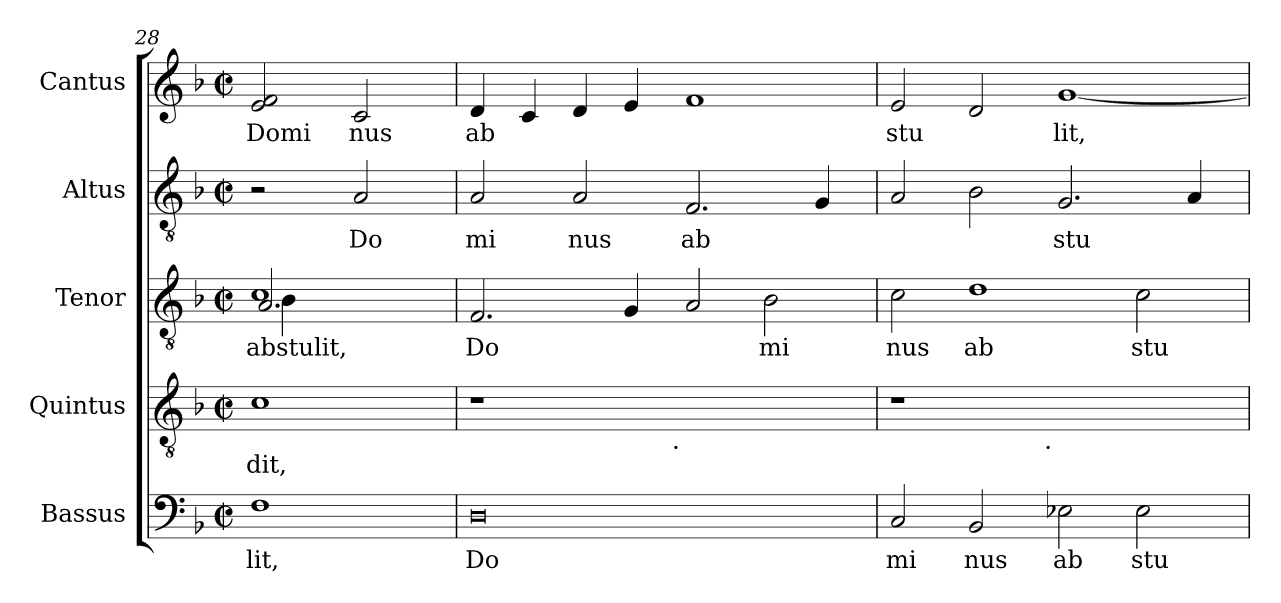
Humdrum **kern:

**kern	**text	**kern	**text	**kern	**text	**kern	**text	**kern	**text
*part5	*part5	*part4	*part4	*part3	*part3	*part2	*part2	*part1	*part1
*staff5	*staff5	*staff4	*staff4	*staff3	*staff3	*staff2	*staff2	*staff1	*staff1
*I"Bassus	*	*I"Quintus	*	*I"Tenor	*	*I"Altus	*	*I"Cantus	*
*clefF4	*	*clefGv2	*	*clefGv2	*	*clefGv2	*	*clefG2	*
*k[b-]	*	*k[b-]	*	*k[b-]	*	*k[b-]	*	*k[b-]	*
*F:	*	*F:	*	*F:	*	*F:	*	*F:	*
*M2/2	*	*M2/2	*	*M2/2	*	*M2/2	*	*M2/2	*
*met(c|)	*	*met(c|)	*	*met(c|)	*	*met(c|)	*	*met(c|)	*
=28	=28	=28	=28	=28	=28	=28	=28	=28	=28
!	!LO:LY:b:cj	!	!LO:LY:b:cj	!	!LO:LY:b:cj	!	!	!	!LO:LY:b:cj
*	*	*	*	*^	*	*	*	*	*
*	*	*	*	*	*^	*	*	*	*	*
1F	lit,	1c	-dit,	1c	2.A/	4B-\	abstulit,	2r	.	2f/ 2e/	Domi
.	.	.	.	.	.	2.ryy	.	.	.	.	.
!	!	!	!	!	!	!	!	!	!LO:LY:b:cj	!	!LO:LY:b:cj
.	.	.	.	.	.	.	.	2A/	Do	2c/	nus
.	.	.	.	.	4ryy	.	.	.	.	.	.
*	*	*	*	*	*v	*v	*	*	*	*	*
=29	=29	=29	=29	=29	=29	=29	=29	=29	=29	=29
!	!LO:LY:b:cj	!	!	!	!	!LO:LY:b:cj	!	!LO:LY:b:cj	!	!LO:LY:b:cj
*	*	*^	*	*v	*v	*	*	*	*	*
0D	Do	1r	2ryy	.	2.F/	Do	2A/	mi	4d/	ab
!	!	!	!	!	!	!	!	!	!	!LO:LY:b:cj
.	.	.	.	.	.	.	.	.	4c/	.
!	!	!	!	!	!	!	!	!LO:LY:b:cj	!	!LO:LY:b:cj
.	.	.	4...ryy	.	.	.	2A/	nus	4d/	.
!	!	!	!	!	!	!LO:LY:b:cj	!	!	!	!LO:LY:b:cj
.	.	.	.	.	4G/	.	.	.	4e/	.
!	!	!	!LO:TX:b:t=.	!	!	!	!	!	!	!
.	.	.	1ryy	.	.	.	.	.	.	.
!	!	!	!	!	!	!LO:LY:b:cj	!	!LO:LY:b:cj	!	!LO:LY:b:cj
.	.	1ryy	.	.	2A/	.	2.F/	ab	1f	.
!	!	!	!	!	!	!LO:LY:b:cj	!	!	!	!
.	.	.	.	.	2B-\	mi	.	.	.	.
!	!	!	!	!	!	!	!	!LO:LY:b:cj	!	!
.	.	.	.	.	.	.	4G/	.	.	.
.	.	.	32ryy	.	.	.	.	.	.	.
=30	=30	=30	=30	=30	=30	=30	=30	=30	=30	=30
!	!LO:LY:b:cj	!	!	!	!	!LO:LY:b:cj	!	!LO:LY:b:cj	!	!LO:LY:b:cj
2C/	mi	1r	2ryy	.	2c\	nus	2A/	.	2e/	stu
!	!LO:LY:b:cj	!	!	!	!	!LO:LY:b:cj	!	!LO:LY:b:cj	!	!LO:LY:b:cj
2BB-/	nus	.	4...ryy	.	1d	ab	2B-\	.	2d/	.
!	!	!	!LO:TX:b:t=.	!	!	!	!	!	!	!
.	.	.	1ryy	.	.	.	.	.	.	.
!	!LO:LY:b:cj	!	!	!	!	!	!	!LO:LY:b:cj	!	!LO:LY:b:cj
2E-\	ab	1ryy	.	.	.	.	2.G/	stu	[<1g	lit,
!	!LO:LY:b:cj	!	!	!	!	!LO:LY:b:cj	!	!	!	!
2E-\	stu	.	.	.	2c\	stu	.	.	.	.
!	!	!	!	!	!	!	!	!LO:LY:b:cj	!	!
.	.	.	.	.	.	.	4A/	.	.	.
.	.	.	32ryy	.	.	.	.	.	.	.
*	*	*v	*v	*	*	*	*	*	*	*
=	=	=	=	=	=	=	=	=	=
*-	*-	*-	*-	*-	*-	*-	*-	*-	*-
